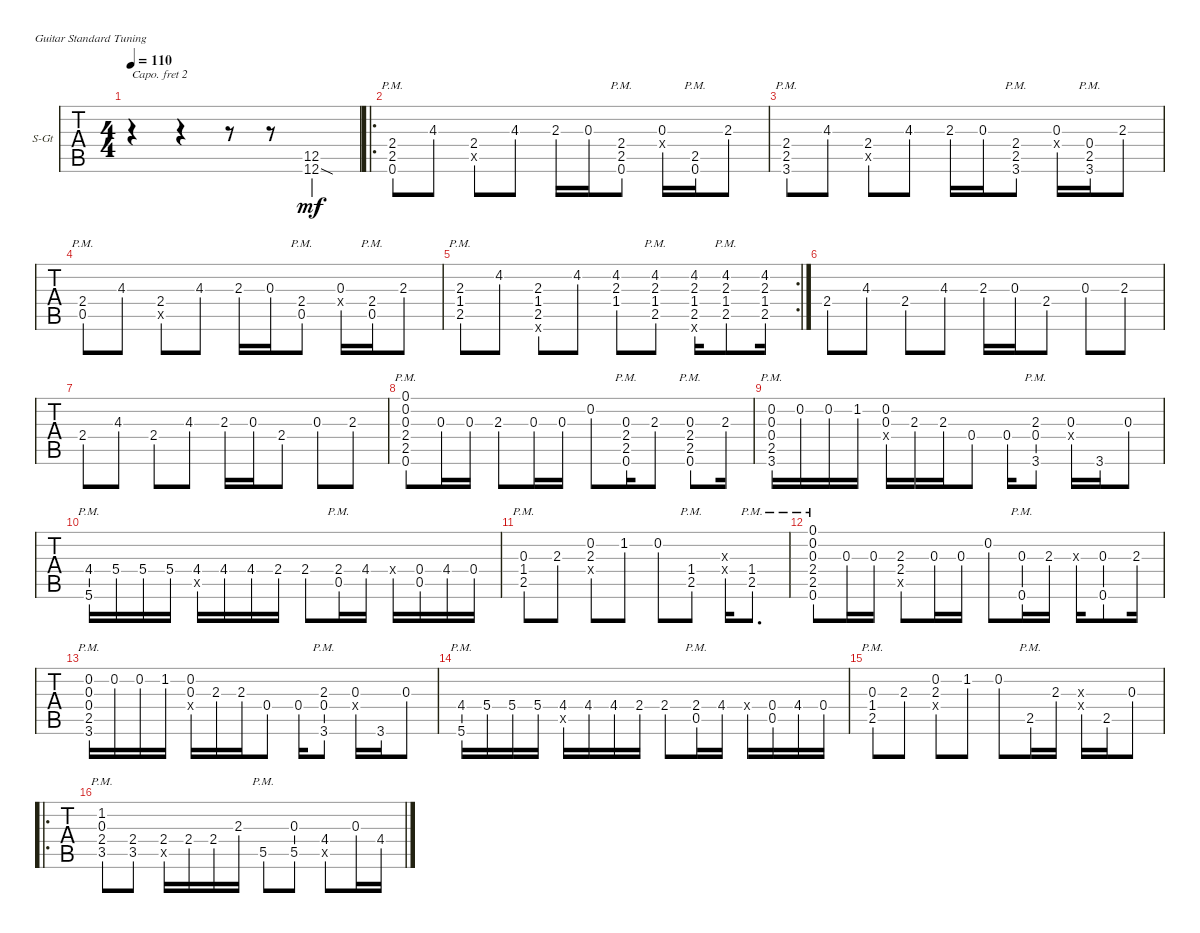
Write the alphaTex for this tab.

\defaultSystemsLayout 4
\bracketExtendMode groupsimilarinstruments
\firstSystemTrackNameOrientation horizontal
\otherSystemsTrackNameOrientation horizontal
\track ("Steel Guitar" "S-Gt") {instrument acousticguitarsteel}
\staff {tabs}
\capo 2
\tuning (E4 B3 G3 D3 A2 E2)
\ts (4 4)
\tempo 110
\clef g2
\ks g
r.4{dy mf instrument acousticguitarsteel} r.4 r.8 r.8 (12.6{sod} 12.5).4 |
\ro
(0.6 2.4{pm} 2.5).8 4.3.8 (2.4 0.5{x}).8 4.3.8 2.3.16 0.3.16 (0.6 2.4{pm} 2.5).8 (0.3 0.4{x}).16 (0.6 2.5{pm}).16 2.3.8 |
(3.6 2.4 2.5{pm}).8 4.3.8 (2.4 0.5{x}).8 4.3.8 2.3.16 0.3.16 (3.6 2.4 2.5{pm}).8 (0.3 0.4{x}).16 (3.6 0.4 2.5{pm}).16 2.3.8 |
(0.5{pm} 2.4).8 4.3.8 (2.4 0.5{x}).8 4.3.8 2.3.16 0.3.16 (0.5{pm} 2.4).8 (0.3 0.4{x}).16 (0.5{pm} 2.4).16 2.3.8 |
\rc 2
(2.5{pm} 1.4 2.3).8 4.2.8 (1.4 2.5 0.6{x} 2.3).8 4.2.8 (4.2 2.3 1.4).8 (1.4 2.5{pm} 4.2 2.3).8 (2.3 1.4 2.5 4.2 0.6{x}).16 (2.3 1.4 2.5{pm} 4.2).8 (2.3 1.4 2.5 4.2).16 |
2.4.8 4.3.8 2.4.8 4.3.8 2.3.16 0.3.16 2.4.8 0.3.8 2.3.8 |
2.4.8 4.3.8 2.4.8 4.3.8 2.3.16 0.3.16 2.4.8 0.3.8 2.3.8 |
(0.1{st} 0.2{st} 0.3{st} 2.4{pm st} 2.5{st} 0.6{st}).8 0.3.16 0.3.16 2.3.8 0.3.16 0.3.16 0.2.8 (0.6 0.3 2.4{pm} 2.5).16 2.3.8 (0.6 0.3 2.5 2.4{pm}).8 2.3.16 |
(3.6 2.5 0.4{pm} 0.3 0.2).16 0.2.16 0.2.16 1.2.16 (0.2 0.3 0.4{x}).16 2.3.16 2.3.16 0.4.8 0.4.16 (2.3 0.4{pm} 3.6).8 (0.3 0.4{x}).16 3.6.16 0.3.8 |
(4.4{pm} 5.6).16 5.4.16 5.4.16 5.4.16 (4.4 0.5{x}).16 4.4.16 4.4.16 2.4.16 2.4.8 (2.4{pm} 0.5).16 4.4.16 0.4{x}.16 (0.4 0.5).16 4.4.16 0.4.16 |
(0.3 1.4{pm} 2.5).8 2.3.8 (0.2 2.3 0.4{x}).8 1.2.8 0.2.8 (2.5 1.4{pm}).8 (0.3{x} 0.4{x}).16 (2.5{pm} 1.4).8{d} |
(0.1{st} 0.2{pm st} 0.3{st} 2.4{pm st} 2.5{st} 0.6{st}).8 0.3.16 0.3.16 (2.3 2.4 0.5{x}).8 0.3.16 0.3.16 0.2.8 (0.6 0.3{pm}).16 2.3.16 0.3{x}.16 (0.6 0.3).8 2.3.16 |
(3.6 2.5 0.4 0.3{pm} 0.2).16 0.2.16 0.2.16 1.2.16 (0.2 0.3 0.4{x}).16 2.3.16 2.3.16 0.4.8 0.4.16 (2.3{pm} 0.4 3.6).8 (0.3 0.4{x}).16 3.6.16 0.3.8 |
(4.4{pm} 5.6).16 5.4.16 5.4.16 5.4.16 (4.4 0.5{x}).16 4.4.16 4.4.16 2.4.16 2.4.8 (2.4{pm} 0.5).16 4.4.16 0.4{x}.16 (0.4 0.5).16 4.4.16 0.4.16 |
(0.3 1.4{pm} 2.5).8 2.3.8 (0.2 2.3 0.4{x}).8 1.2.8 0.2.8 2.5{pm}.16 2.3.16 (0.3{x} 0.4{x}).16 2.5.16 0.3.8 |
\ro
(3.5{pm} 2.4 1.2 0.3).8 (3.5 2.4).8 (2.4 0.5{x}).16 2.4.16 2.4.16 2.3.16 5.5{pm}.8 (0.3 5.5).8 (4.4 0.5{x}).8 0.3.16 4.4.16
